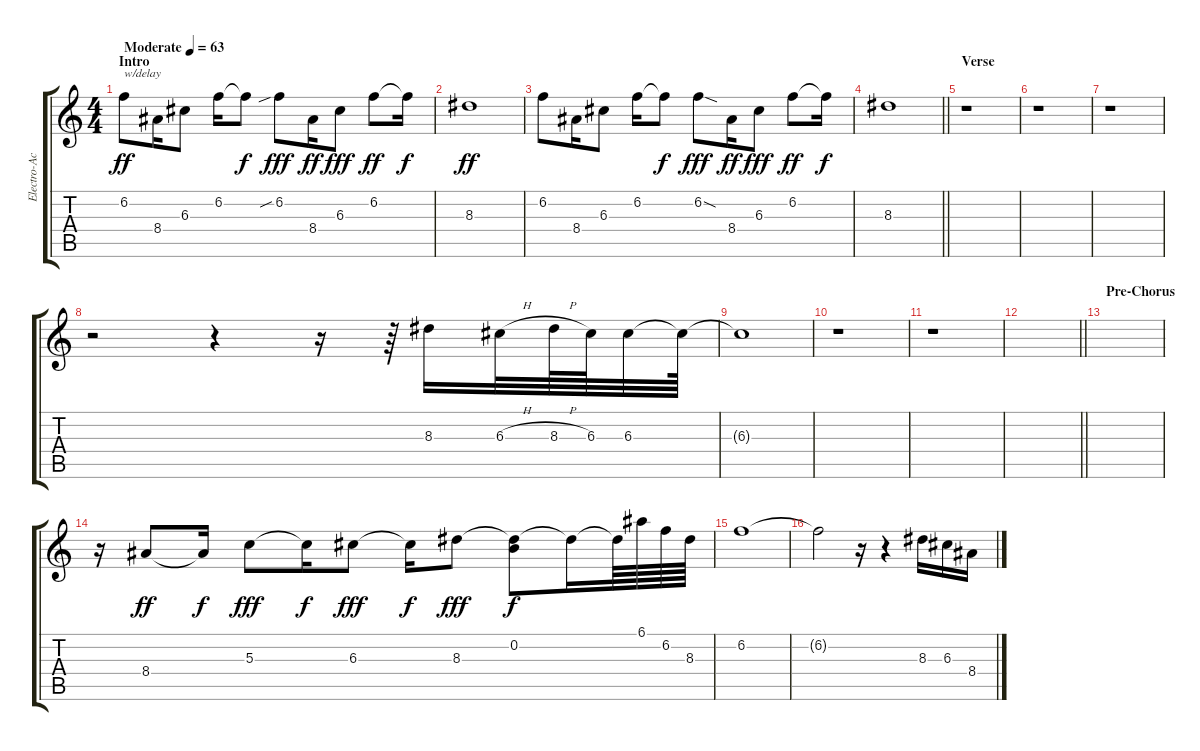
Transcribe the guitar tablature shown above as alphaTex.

\track ("Electro-Acoustic Guitar" "Electro-Ac") {instrument acousticguitarsteel}
\staff {score tabs}
\tuning (E4 B3 G3 D3 A2 E2) {hide}
\ts (4 4)
\section ("" "Intro")
\tempo (63 "Moderate")
\clef g2
\ks c
6.2.8{txt "w/delay" dy ff instrument acousticguitarsteel} 8.4.16 6.3.8 6.2.16 6.2{t}.8{dy f} 6.2{sib}.8{dy fff} 8.4.16{dy ff} 6.3.8{dy fff} 6.2.8{dy ff} 6.2{t}.16{dy f} |
8.3.1{dy ff} |
6.2.8 8.4.16 6.3.8 6.2.16 6.2{t}.8{dy f} 6.2{sod}.8{dy fff} 8.4.16{dy ff} 6.3.8{dy fff} 6.2.8{dy ff} 6.2{t}.16{dy f} |
\barLineRight lightlight
8.3.1 |
\section ("" "Verse")
r.1 |
r.1 |
r.1 |
r.2 r.4 r.16 r.64 8.3.16 6.3{h}.32 8.3{h}.64 6.3.64 6.3.32 6.3{t}.64 |
6.3{t}.1 |
r.1 |
r.1 |
\barLineRight lightlight
|
\section ("" "Pre-Chorus")
|
r.16 8.4.8{dy ff} 8.4{t}.16{dy f} 5.3.8{dy fff} 5.3{t}.16{dy f} 6.3.8{dy fff} 6.3{t}.16{dy f} 8.3.8{dy fff} (0.2 8.3{t}).8{dy f} 8.3{t}.16 8.3{t}.64 6.1.64 6.2.64 8.3.64 |
6.2.1 |
6.2{t}.2 r.16 r.4 8.3.16 6.3.16 8.4.16
